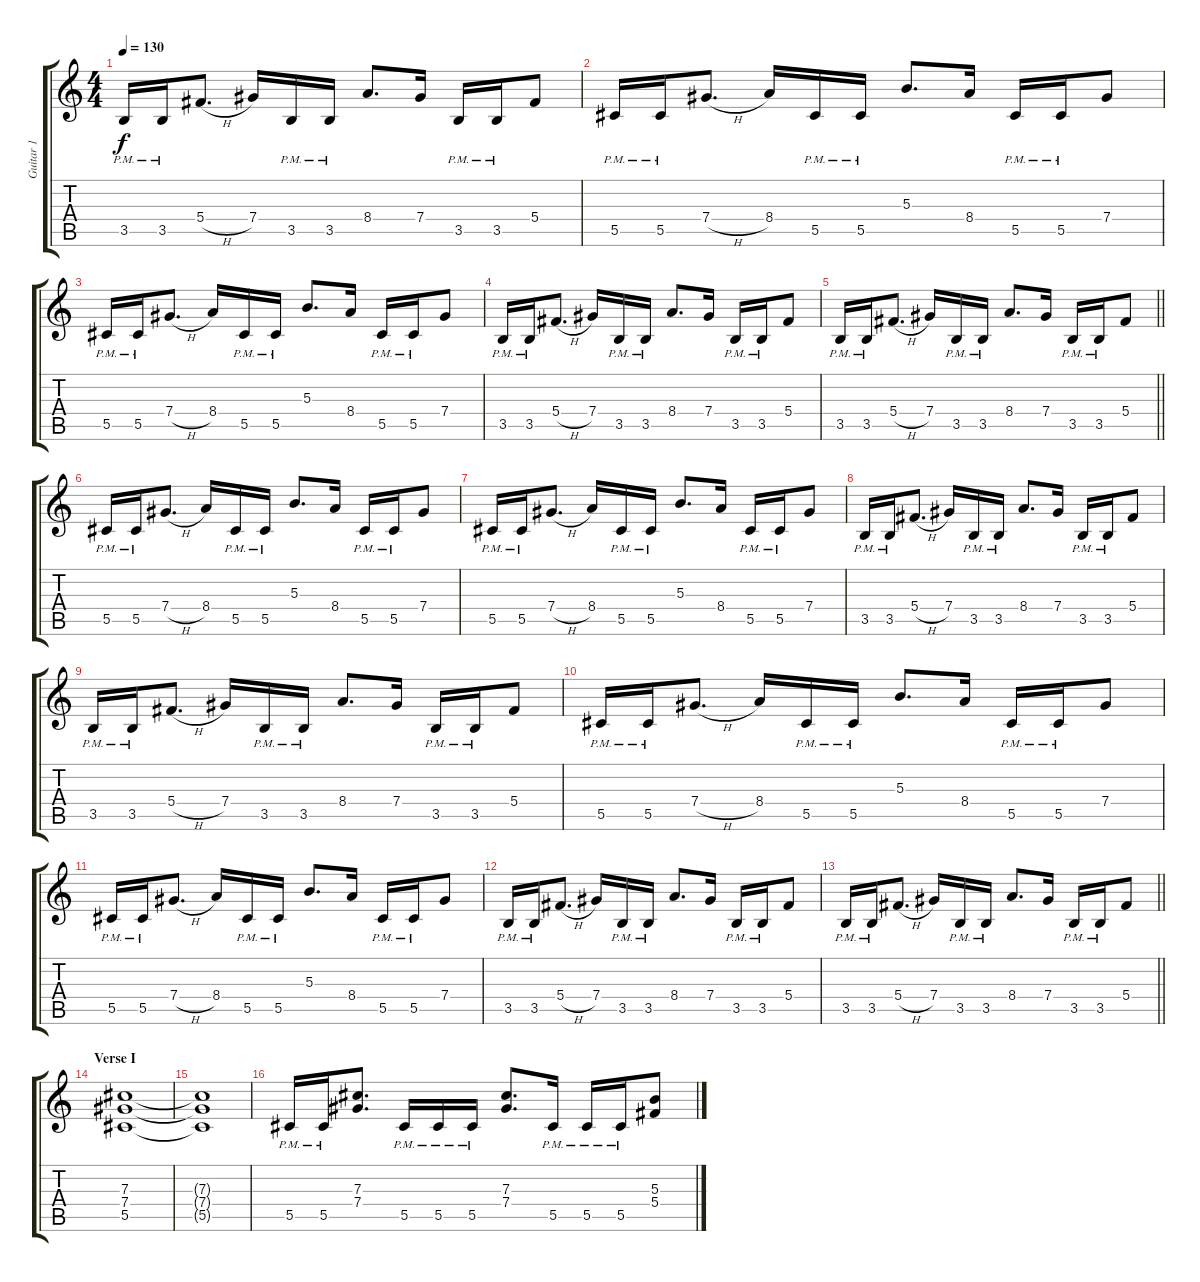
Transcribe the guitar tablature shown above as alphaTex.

\track ("Guitar 1" "Guitar 1") {instrument distortionguitar}
\staff {score tabs}
\tuning (Eb4 Bb3 Gb3 Db3 Ab2 Eb2) {hide}
\ts (4 4)
\tempo 130
\clef g2
\ks c
3.5{pm}.16{dy f} 3.5{pm}.16 5.4{h}.8{d} 7.4.16 3.5{pm}.16 3.5{pm}.16 8.4.8{d} 7.4.16 3.5{pm}.16 3.5{pm}.16 5.4.8 |
5.5{pm}.16 5.5{pm}.16 7.4{h}.8{d} 8.4.16 5.5{pm}.16 5.5{pm}.16 5.3.8{d} 8.4.16 5.5{pm}.16 5.5{pm}.16 7.4.8 |
5.5{pm}.16 5.5{pm}.16 7.4{h}.8{d} 8.4.16 5.5{pm}.16 5.5{pm}.16 5.3.8{d} 8.4.16 5.5{pm}.16 5.5{pm}.16 7.4.8 |
3.5{pm}.16 3.5{pm}.16 5.4{h}.8{d} 7.4.16 3.5{pm}.16 3.5{pm}.16 8.4.8{d} 7.4.16 3.5{pm}.16 3.5{pm}.16 5.4.8 |
\barLineRight lightlight
3.5{pm}.16 3.5{pm}.16 5.4{h}.8{d} 7.4.16 3.5{pm}.16 3.5{pm}.16 8.4.8{d} 7.4.16 3.5{pm}.16 3.5{pm}.16 5.4.8 |
\section ("" "")
5.5{pm}.16 5.5{pm}.16 7.4{h}.8{d} 8.4.16 5.5{pm}.16 5.5{pm}.16 5.3.8{d} 8.4.16 5.5{pm}.16 5.5{pm}.16 7.4.8 |
5.5{pm}.16 5.5{pm}.16 7.4{h}.8{d} 8.4.16 5.5{pm}.16 5.5{pm}.16 5.3.8{d} 8.4.16 5.5{pm}.16 5.5{pm}.16 7.4.8 |
3.5{pm}.16 3.5{pm}.16 5.4{h}.8{d} 7.4.16 3.5{pm}.16 3.5{pm}.16 8.4.8{d} 7.4.16 3.5{pm}.16 3.5{pm}.16 5.4.8 |
3.5{pm}.16 3.5{pm}.16 5.4{h}.8{d} 7.4.16 3.5{pm}.16 3.5{pm}.16 8.4.8{d} 7.4.16 3.5{pm}.16 3.5{pm}.16 5.4.8 |
5.5{pm}.16 5.5{pm}.16 7.4{h}.8{d} 8.4.16 5.5{pm}.16 5.5{pm}.16 5.3.8{d} 8.4.16 5.5{pm}.16 5.5{pm}.16 7.4.8 |
5.5{pm}.16 5.5{pm}.16 7.4{h}.8{d} 8.4.16 5.5{pm}.16 5.5{pm}.16 5.3.8{d} 8.4.16 5.5{pm}.16 5.5{pm}.16 7.4.8 |
3.5{pm}.16 3.5{pm}.16 5.4{h}.8{d} 7.4.16 3.5{pm}.16 3.5{pm}.16 8.4.8{d} 7.4.16 3.5{pm}.16 3.5{pm}.16 5.4.8 |
\barLineRight lightlight
3.5{pm}.16 3.5{pm}.16 5.4{h}.8{d} 7.4.16 3.5{pm}.16 3.5{pm}.16 8.4.8{d} 7.4.16 3.5{pm}.16 3.5{pm}.16 5.4.8 |
\section ("" "Verse I")
(7.3 7.4 5.5).1 |
(7.3{t} 7.4{t} 5.5{t}).1 |
5.5{pm}.16 5.5{pm}.16 (7.3 7.4).8{d} 5.5{pm}.16 5.5{pm}.16 5.5{pm}.16 (7.3 7.4).8{d} 5.5{pm}.16 5.5{pm}.16 5.5{pm}.16 (5.3 5.4).8
